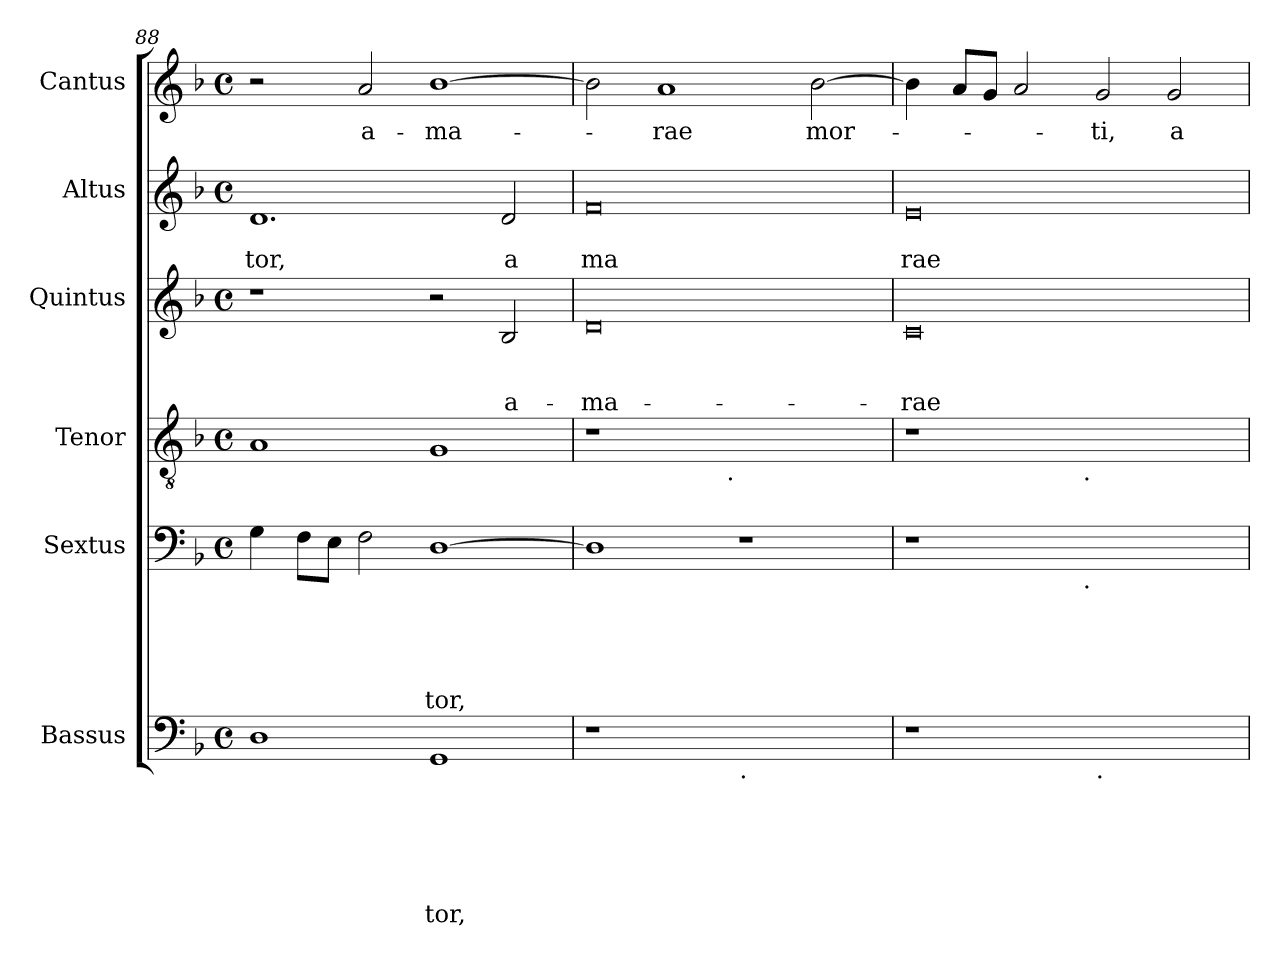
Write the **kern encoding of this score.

**kern	**text	**text	**text	**text	**text	**text	**kern	**text	**text	**text	**text	**text	**kern	**text	**kern	**text	**text	**text	**kern	**text	**text	**kern	**text
*part6	*part6	*part6	*part6	*part6	*part6	*part6	*part5	*part5	*part5	*part5	*part5	*part5	*part4	*part4	*part3	*part3	*part3	*part3	*part2	*part2	*part2	*part1	*part1
*staff6	*staff6	*staff6	*staff6	*staff6	*staff6	*staff6	*staff5	*staff5	*staff5	*staff5	*staff5	*staff5	*staff4	*staff4	*staff3	*staff3	*staff3	*staff3	*staff2	*staff2	*staff2	*staff1	*staff1
*I"Bassus	*	*	*	*	*	*	*I"Sextus	*	*	*	*	*	*I"Tenor	*	*I"Quintus	*	*	*	*I"Altus	*	*	*I"Cantus	*
*clefF4	*	*	*	*	*	*	*clefF4	*	*	*	*	*	*clefGv2	*	*clefG2	*	*	*	*clefG2	*	*	*clefG2	*
*k[b-]	*	*	*	*	*	*	*k[b-]	*	*	*	*	*	*k[b-]	*	*k[b-]	*	*	*	*k[b-]	*	*	*k[b-]	*
*F:	*	*	*	*	*	*	*F:	*	*	*	*	*	*F:	*	*F:	*	*	*	*F:	*	*	*F:	*
*M4/4	*	*	*	*	*	*	*M4/4	*	*	*	*	*	*M4/4	*	*M4/4	*	*	*	*M4/4	*	*	*M4/4	*
*met(c)	*	*	*	*	*	*	*met(c)	*	*	*	*	*	*met(c)	*	*met(c)	*	*	*	*met(c)	*	*	*met(c)	*
=88	=88	=88	=88	=88	=88	=88	=88	=88	=88	=88	=88	=88	=88	=88	=88	=88	=88	=88	=88	=88	=88	=88	=88
!	!	!	!	!	!	!	!	!	!	!	!	!	!	!	!	!	!	!	!	!	!LO:LY:b	!	!
1D	.	.	.	.	.	.	4G\	.	.	.	.	.	1A	.	1r	.	.	.	1.d	.	tor,	2r	.
.	.	.	.	.	.	.	8F\L	.	.	.	.	.	.	.	.	.	.	.	.	.	.	.	.
.	.	.	.	.	.	.	8E\J	.	.	.	.	.	.	.	.	.	.	.	.	.	.	.	.
!	!	!	!	!	!	!	!	!	!	!	!	!	!	!	!	!	!	!	!	!	!	!	!LO:LY:b
.	.	.	.	.	.	.	2F\	.	.	.	.	.	.	.	.	.	.	.	.	.	.	2a/	a-
!	!	!	!	!	!	!LO:LY:b	!	!	!	!	!	!LO:LY:b	!	!	!	!	!	!	!	!	!	!	!LO:LY:b
1GG	.	.	.	.	.	-tor,	[>1D	.	.	.	.	-tor,	1G	.	2r	.	.	.	.	.	.	[>1b-	-ma-
!	!	!	!	!	!	!	!	!	!	!	!	!	!	!	!	!	!	!LO:LY:b	!	!	!LO:LY:b	!	!
.	.	.	.	.	.	.	.	.	.	.	.	.	.	.	2B-/	.	.	a-	2d/	.	a	.	.
=89!	=89!	=89!	=89!	=89!	=89!	=89!	=89!	=89!	=89!	=89!	=89!	=89!	=89!	=89!	=89!	=89!	=89!	=89!	=89!	=89!	=89!	=89!	=89!
!	!	!	!	!	!	!	!	!	!	!	!	!	!	!	!	!	!	!LO:LY:b	!	!	!LO:LY:b	!	!
*	*	*	*	*	*	*	*	*	*	*	*	*	*^	*	*	*	*	*	*	*	*	*	*
1r	.	.	.	.	.	.	1D]	.	.	.	.	.	1r	2ryy	.	0d	.	.	-ma-	0f	.	ma	2b-\]	.
!	!	!	!	!	!	!	!	!	!	!	!	!	!	!	!	!	!	!	!	!	!	!	!	!LO:LY:b
.	.	.	.	.	.	.	.	.	.	.	.	.	.	4...ryy	.	.	.	.	.	.	.	.	1a	-rae
!	!	!	!	!	!	!	!	!	!	!	!	!	!	!LO:TX:b:t=.	!	!	!	!	!	!	!	!	!	!
.	.	.	.	.	.	.	.	.	.	.	.	.	.	1ryy	.	.	.	.	.	.	.	.	.	.
!LO:TX:b:t=.	!	!	!	!	!	!	!	!	!	!	!	!	!	!	!	!	!	!	!	!	!	!	!	!
1ryy	.	.	.	.	.	.	1r	.	.	.	.	.	1ryy	.	.	.	.	.	.	.	.	.	.	.
!	!	!	!	!	!	!	!	!	!	!	!	!	!	!	!	!	!	!	!	!	!	!	!	!LO:LY:b
.	.	.	.	.	.	.	.	.	.	.	.	.	.	.	.	.	.	.	.	.	.	.	[>2b-\	mor-
.	.	.	.	.	.	.	.	.	.	.	.	.	.	32ryy	.	.	.	.	.	.	.	.	.	.
=90!	=90!	=90!	=90!	=90!	=90!	=90!	=90!	=90!	=90!	=90!	=90!	=90!	=90!	=90!	=90!	=90!	=90!	=90!	=90!	=90!	=90!	=90!	=90!	=90!
!	!	!	!	!	!	!	!	!	!	!	!	!	!	!	!	!	!	!	!LO:LY:b	!	!	!LO:LY:b	!	!
*	*	*	*	*	*	*	*^	*	*	*	*	*	*	*	*	*	*	*	*	*	*	*	*	*
1r	.	.	.	.	.	.	1r	2ryy	.	.	.	.	.	1r	2ryy	.	0c	.	.	-rae	0e	.	rae	4b-\]	.
.	.	.	.	.	.	.	.	.	.	.	.	.	.	.	.	.	.	.	.	.	.	.	.	8a/L	.
.	.	.	.	.	.	.	.	.	.	.	.	.	.	.	.	.	.	.	.	.	.	.	.	8g/J	.
.	.	.	.	.	.	.	.	4...ryy	.	.	.	.	.	.	4...ryy	.	.	.	.	.	.	.	.	2a/	.
!	!	!	!	!	!	!	!	!	!	!	!	!	!	!	!LO:TX:b:t=.	!	!	!	!	!	!	!	!	!	!
!	!	!	!	!	!	!	!	!LO:TX:b:t=.	!	!	!	!	!	!	!	!	!	!	!	!	!	!	!	!	!
.	.	.	.	.	.	.	.	1ryy	.	.	.	.	.	.	1ryy	.	.	.	.	.	.	.	.	.	.
!LO:TX:b:t=.	!	!	!	!	!	!	!	!	!	!	!	!	!	!	!	!	!	!	!	!	!	!	!	!	!
!	!	!	!	!	!	!	!	!	!	!	!	!	!	!	!	!	!	!	!	!	!	!	!	!	!LO:LY:b
1ryy	.	.	.	.	.	.	1ryy	.	.	.	.	.	.	1ryy	.	.	.	.	.	.	.	.	.	2g/	-ti,
!	!	!	!	!	!	!	!	!	!	!	!	!	!	!	!	!	!	!	!	!	!	!	!	!	!LO:LY:b
.	.	.	.	.	.	.	.	.	.	.	.	.	.	.	.	.	.	.	.	.	.	.	.	2g/	a-
.	.	.	.	.	.	.	.	32ryy	.	.	.	.	.	.	32ryy	.	.	.	.	.	.	.	.	.	.
*	*	*	*	*	*	*	*v	*v	*	*	*	*	*	*	*	*	*	*	*	*	*	*	*	*	*
*	*	*	*	*	*	*	*	*	*	*	*	*	*v	*v	*	*	*	*	*	*	*	*	*	*
=!	=!	=!	=!	=!	=!	=!	=!	=!	=!	=!	=!	=!	=!	=!	=!	=!	=!	=!	=!	=!	=!	=!	=!
*-	*-	*-	*-	*-	*-	*-	*-	*-	*-	*-	*-	*-	*-	*-	*-	*-	*-	*-	*-	*-	*-	*-	*-
